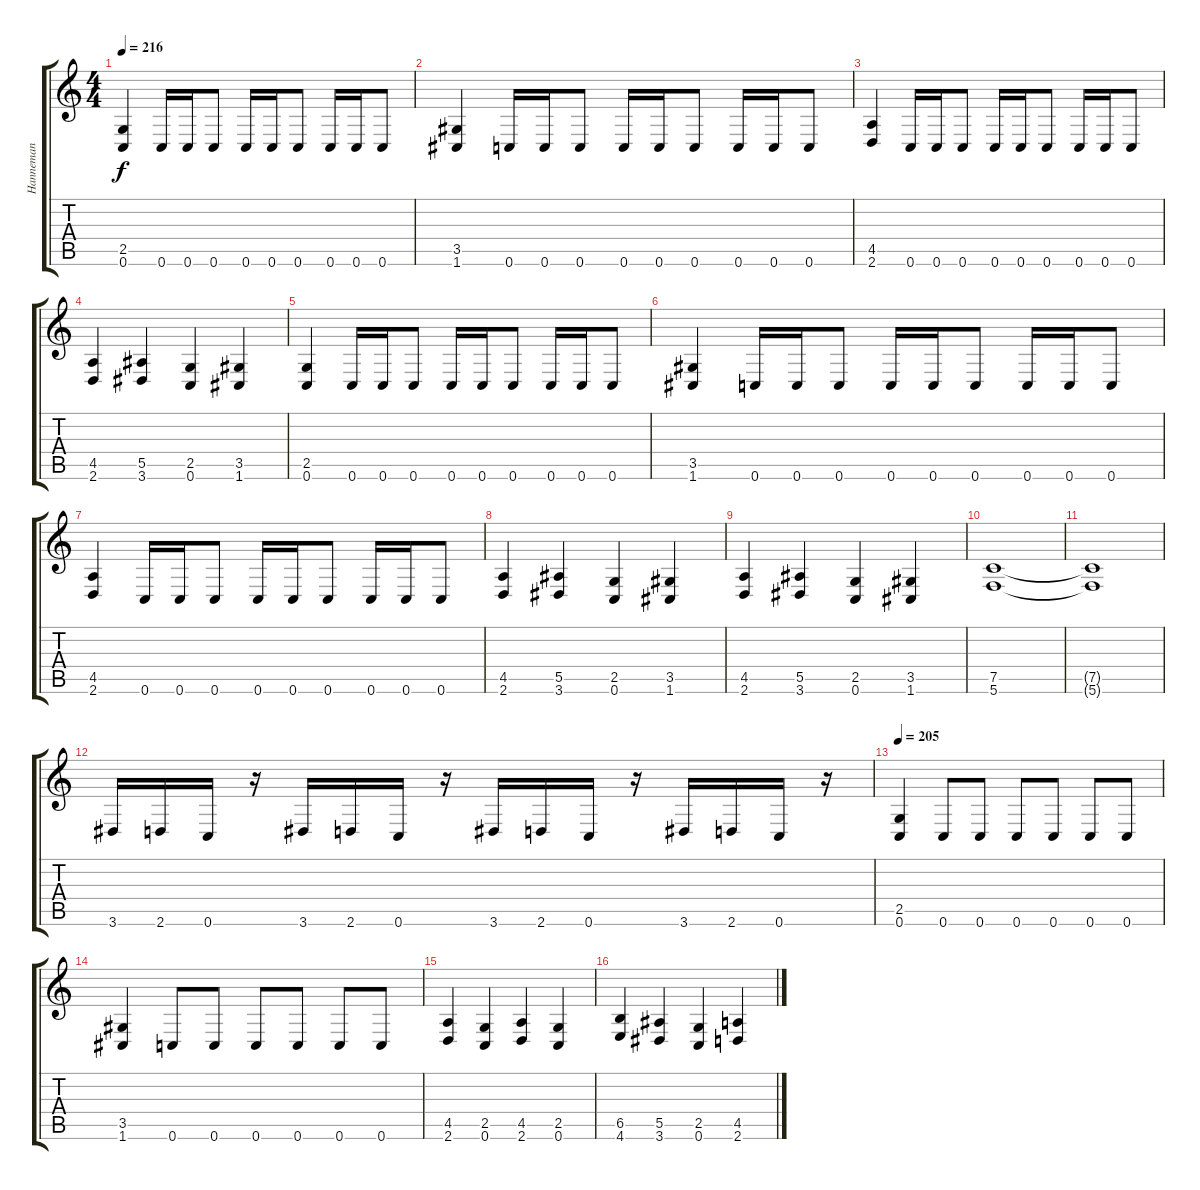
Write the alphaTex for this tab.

\track ("Hanneman" "Hanneman") {instrument distortionguitar}
\staff {score tabs}
\tuning (C4 G3 Eb3 Bb2 F2 C2) {hide}
\ts (4 4)
\tempo 216
\clef g2
\ks c
(2.5 0.6).4{dy f} 0.6.16 0.6.16 0.6.8 0.6.16 0.6.16 0.6.8 0.6.16 0.6.16 0.6.8 |
(3.5 1.6).4 0.6.16 0.6.16 0.6.8 0.6.16 0.6.16 0.6.8 0.6.16 0.6.16 0.6.8 |
(4.5 2.6).4 0.6.16 0.6.16 0.6.8 0.6.16 0.6.16 0.6.8 0.6.16 0.6.16 0.6.8 |
(4.5 2.6).4 (5.5 3.6).4 (2.5 0.6).4 (3.5 1.6).4 |
(2.5 0.6).4 0.6.16 0.6.16 0.6.8 0.6.16 0.6.16 0.6.8 0.6.16 0.6.16 0.6.8 |
(3.5 1.6).4 0.6.16 0.6.16 0.6.8 0.6.16 0.6.16 0.6.8 0.6.16 0.6.16 0.6.8 |
(4.5 2.6).4 0.6.16 0.6.16 0.6.8 0.6.16 0.6.16 0.6.8 0.6.16 0.6.16 0.6.8 |
(4.5 2.6).4 (5.5 3.6).4 (2.5 0.6).4 (3.5 1.6).4 |
(4.5 2.6).4 (5.5 3.6).4 (2.5 0.6).4 (3.5 1.6).4 |
(7.5 5.6).1 |
(7.5{t} 5.6{t}).1 |
3.6.16 2.6.16 0.6.16 r.16 3.6.16 2.6.16 0.6.16 r.16 3.6.16 2.6.16 0.6.16 r.16 3.6.16 2.6.16 0.6.16 r.16 |
\tempo 205
(2.5 0.6).4 0.6.8 0.6.8 0.6.8 0.6.8 0.6.8 0.6.8 |
(3.5 1.6).4 0.6.8 0.6.8 0.6.8 0.6.8 0.6.8 0.6.8 |
(4.5 2.6).4 (2.5 0.6).4 (4.5 2.6).4 (2.5 0.6).4 |
(6.5 4.6).4 (5.5 3.6).4 (2.5 0.6).4 (4.5 2.6).4
